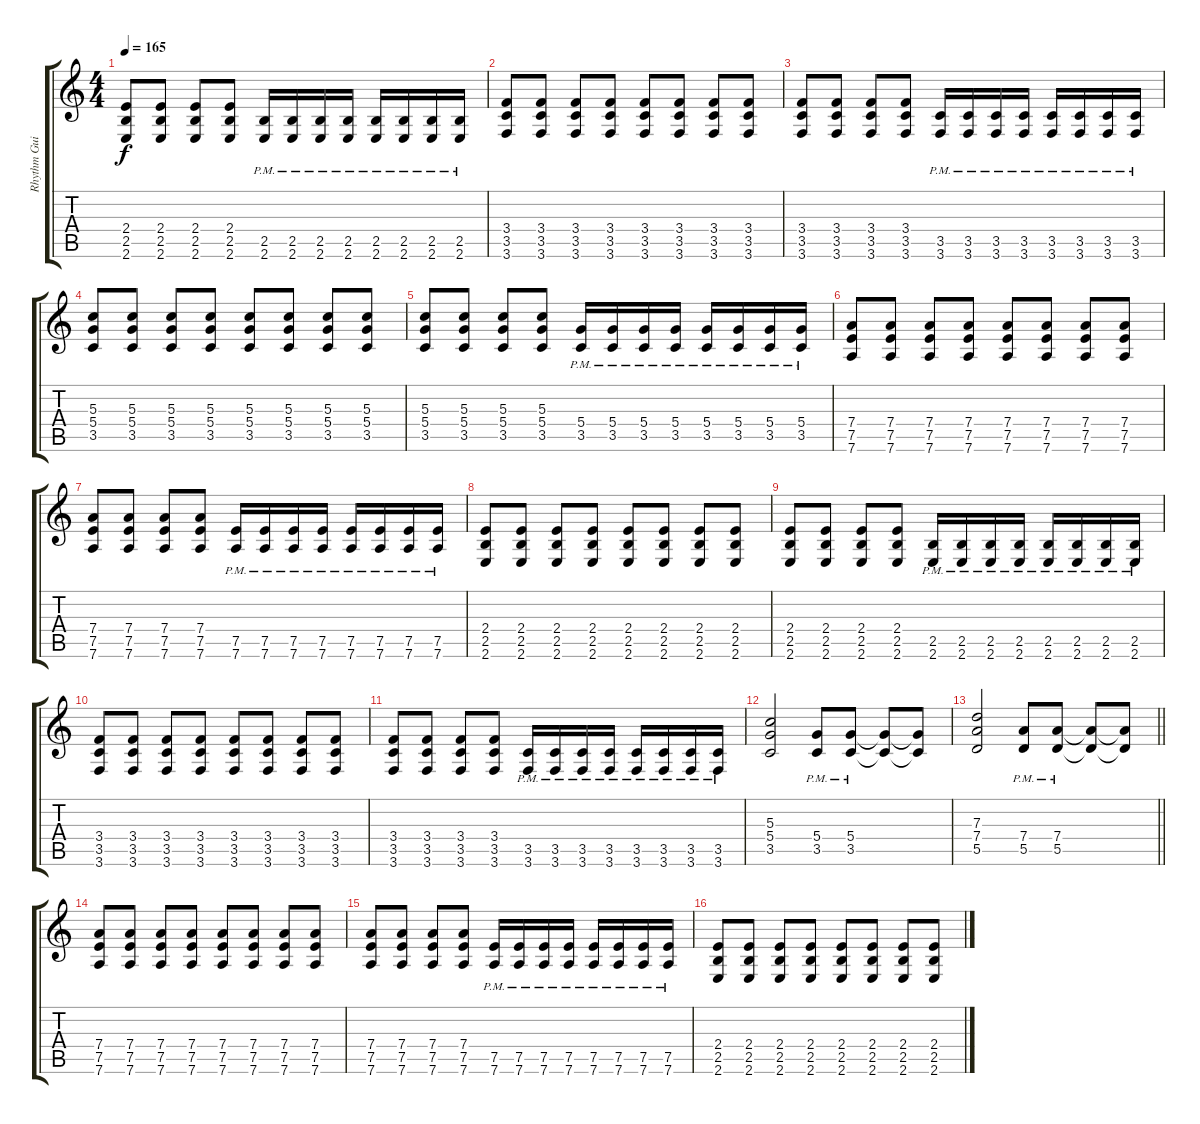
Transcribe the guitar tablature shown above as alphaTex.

\track ("Rhythm Guitar 1" "Rhythm Gui") {instrument distortionguitar}
\staff {score tabs}
\tuning (E4 B3 G3 D3 A2 D2) {hide}
\ts (4 4)
\tempo 165
\clef g2
\ks c
(2.4 2.5 2.6).8{dy f} (2.4 2.5 2.6).8 (2.4 2.5 2.6).8 (2.4 2.5 2.6).8 (2.5{pm} 2.6{pm}).16 (2.5{pm} 2.6{pm}).16 (2.5{pm} 2.6{pm}).16 (2.5{pm} 2.6{pm}).16 (2.5{pm} 2.6{pm}).16 (2.5{pm} 2.6{pm}).16 (2.5{pm} 2.6{pm}).16 (2.5{pm} 2.6{pm}).16 |
(3.4 3.5 3.6).8 (3.4 3.5 3.6).8 (3.4 3.5 3.6).8 (3.4 3.5 3.6).8 (3.4 3.5 3.6).8 (3.4 3.5 3.6).8 (3.4 3.5 3.6).8 (3.4 3.5 3.6).8 |
(3.4 3.5 3.6).8 (3.4 3.5 3.6).8 (3.4 3.5 3.6).8 (3.4 3.5 3.6).8 (3.5{pm} 3.6{pm}).16 (3.5{pm} 3.6{pm}).16 (3.5{pm} 3.6{pm}).16 (3.5{pm} 3.6{pm}).16 (3.5{pm} 3.6{pm}).16 (3.5{pm} 3.6{pm}).16 (3.5{pm} 3.6{pm}).16 (3.5{pm} 3.6{pm}).16 |
(5.3 5.4 3.5).8 (5.3 5.4 3.5).8 (5.3 5.4 3.5).8 (5.3 5.4 3.5).8 (5.3 5.4 3.5).8 (5.3 5.4 3.5).8 (5.3 5.4 3.5).8 (5.3 5.4 3.5).8 |
(5.3 5.4 3.5).8 (5.3 5.4 3.5).8 (5.3 5.4 3.5).8 (5.3 5.4 3.5).8 (5.4{pm} 3.5{pm}).16 (5.4{pm} 3.5{pm}).16 (5.4{pm} 3.5{pm}).16 (5.4{pm} 3.5{pm}).16 (5.4{pm} 3.5{pm}).16 (5.4{pm} 3.5{pm}).16 (5.4{pm} 3.5{pm}).16 (5.4{pm} 3.5{pm}).16 |
(7.4 7.5 7.6).8 (7.4 7.5 7.6).8 (7.4 7.5 7.6).8 (7.4 7.5 7.6).8 (7.4 7.5 7.6).8 (7.4 7.5 7.6).8 (7.4 7.5 7.6).8 (7.4 7.5 7.6).8 |
(7.4 7.5 7.6).8 (7.4 7.5 7.6).8 (7.4 7.5 7.6).8 (7.4 7.5 7.6).8 (7.5{pm} 7.6{pm}).16 (7.5{pm} 7.6{pm}).16 (7.5{pm} 7.6{pm}).16 (7.5{pm} 7.6{pm}).16 (7.5{pm} 7.6{pm}).16 (7.5{pm} 7.6{pm}).16 (7.5{pm} 7.6{pm}).16 (7.5{pm} 7.6{pm}).16 |
(2.4 2.5 2.6).8 (2.4 2.5 2.6).8 (2.4 2.5 2.6).8 (2.4 2.5 2.6).8 (2.4 2.5 2.6).8 (2.4 2.5 2.6).8 (2.4 2.5 2.6).8 (2.4 2.5 2.6).8 |
(2.4 2.5 2.6).8 (2.4 2.5 2.6).8 (2.4 2.5 2.6).8 (2.4 2.5 2.6).8 (2.5{pm} 2.6{pm}).16 (2.5{pm} 2.6{pm}).16 (2.5{pm} 2.6{pm}).16 (2.5{pm} 2.6{pm}).16 (2.5{pm} 2.6{pm}).16 (2.5{pm} 2.6{pm}).16 (2.5{pm} 2.6{pm}).16 (2.5{pm} 2.6{pm}).16 |
(3.4 3.5 3.6).8 (3.4 3.5 3.6).8 (3.4 3.5 3.6).8 (3.4 3.5 3.6).8 (3.4 3.5 3.6).8 (3.4 3.5 3.6).8 (3.4 3.5 3.6).8 (3.4 3.5 3.6).8 |
(3.4 3.5 3.6).8 (3.4 3.5 3.6).8 (3.4 3.5 3.6).8 (3.4 3.5 3.6).8 (3.5{pm} 3.6{pm}).16 (3.5{pm} 3.6{pm}).16 (3.5{pm} 3.6{pm}).16 (3.5{pm} 3.6{pm}).16 (3.5{pm} 3.6{pm}).16 (3.5{pm} 3.6{pm}).16 (3.5{pm} 3.6{pm}).16 (3.5{pm} 3.6{pm}).16 |
(5.3 5.4 3.5).2 (5.4{pm} 3.5{pm}).8 (5.4{pm} 3.5{pm}).8 (5.4{t} 3.5{t}).8 (5.4{t} 3.5{t}).8 |
\barLineRight lightlight
(7.3 7.4 5.5).2 (7.4{pm} 5.5{pm}).8 (7.4{pm} 5.5{pm}).8 (7.4{t} 5.5{t}).8 (7.4{t} 5.5{t}).8 |
\section ("" "")
(7.4 7.5 7.6).8 (7.4 7.5 7.6).8 (7.4 7.5 7.6).8 (7.4 7.5 7.6).8 (7.4 7.5 7.6).8 (7.4 7.5 7.6).8 (7.4 7.5 7.6).8 (7.4 7.5 7.6).8 |
(7.4 7.5 7.6).8 (7.4 7.5 7.6).8 (7.4 7.5 7.6).8 (7.4 7.5 7.6).8 (7.5{pm} 7.6{pm}).16 (7.5{pm} 7.6{pm}).16 (7.5{pm} 7.6{pm}).16 (7.5{pm} 7.6{pm}).16 (7.5{pm} 7.6{pm}).16 (7.5{pm} 7.6{pm}).16 (7.5{pm} 7.6{pm}).16 (7.5{pm} 7.6{pm}).16 |
(2.4 2.5 2.6).8 (2.4 2.5 2.6).8 (2.4 2.5 2.6).8 (2.4 2.5 2.6).8 (2.4 2.5 2.6).8 (2.4 2.5 2.6).8 (2.4 2.5 2.6).8 (2.4 2.5 2.6).8
